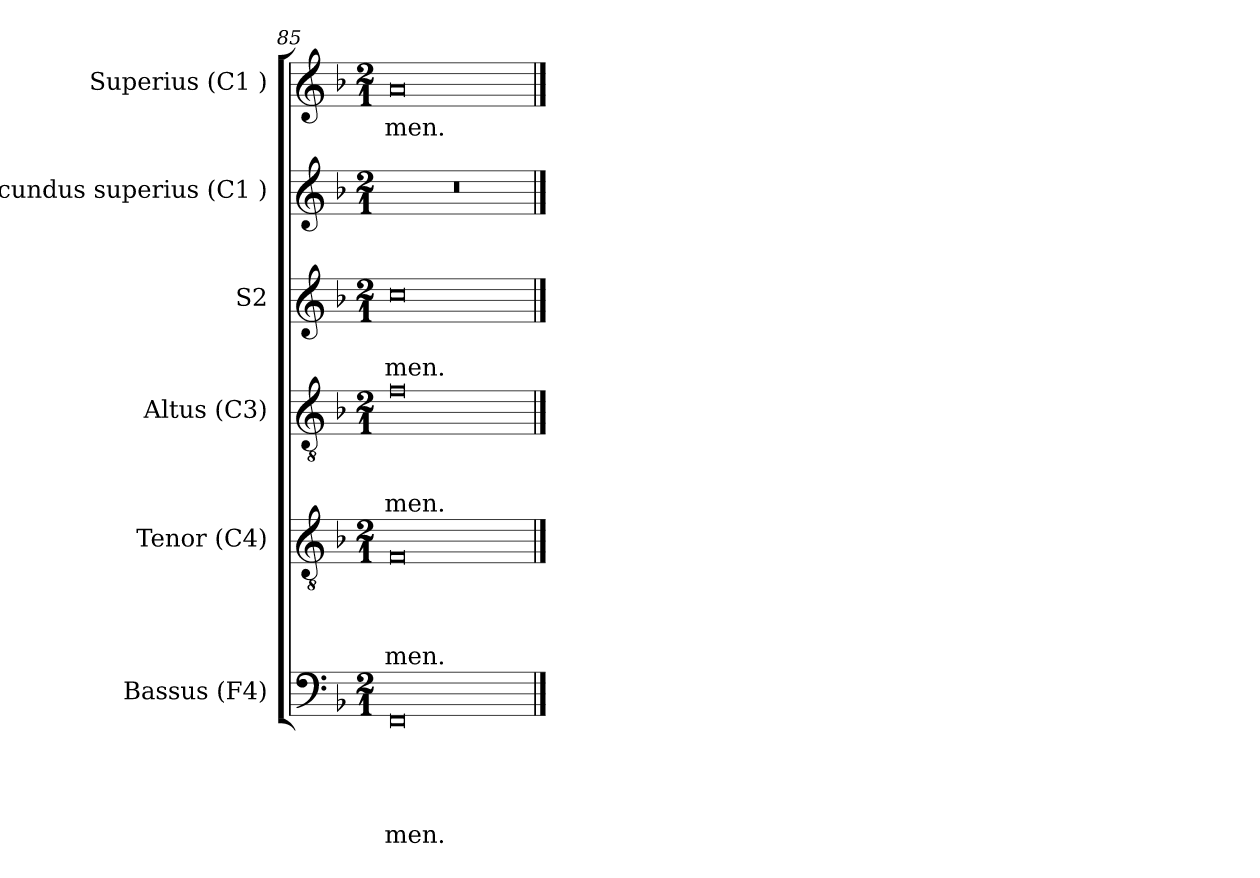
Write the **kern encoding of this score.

**kern	**text	**text	**text	**text	**text	**kern	**text	**text	**text	**text	**kern	**text	**text	**text	**kern	**text	**text	**kern	**kern	**text
*part6	*part6	*part6	*part6	*part6	*part6	*part5	*part5	*part5	*part5	*part5	*part4	*part4	*part4	*part4	*part3	*part3	*part3	*part2	*part1	*part1
*staff6	*staff6	*staff6	*staff6	*staff6	*staff6	*staff5	*staff5	*staff5	*staff5	*staff5	*staff4	*staff4	*staff4	*staff4	*staff3	*staff3	*staff3	*staff2	*staff1	*staff1
*I"Bassus (F4)	*	*	*	*	*	*I"Tenor (C4)	*	*	*	*	*I"Altus (C3)	*	*	*	*I"S2	*	*	*I"Secundus superius (C1 )	*I"Superius (C1 )	*
*I'B.	*	*	*	*	*	*I'T.	*	*	*	*	*I'A.	*	*	*	*I'S2	*	*	*	*I'S.	*
*clefF4	*	*	*	*	*	*clefGv2	*	*	*	*	*clefGv2	*	*	*	*clefG2	*	*	*clefG2	*clefG2	*
*k[b-]	*	*	*	*	*	*k[b-]	*	*	*	*	*k[b-]	*	*	*	*k[b-]	*	*	*k[b-]	*k[b-]	*
*F:	*	*	*	*	*	*F:	*	*	*	*	*F:	*	*	*	*F:	*	*	*F:	*F:	*
*M2/1	*	*	*	*	*	*M2/1	*	*	*	*	*M2/1	*	*	*	*M2/1	*	*	*M2/1	*M2/1	*
=85	=85	=85	=85	=85	=85	=85	=85	=85	=85	=85	=85	=85	=85	=85	=85	=85	=85	=85	=85	=85
!	!	!	!	!	!LO:LY:b	!	!	!	!	!LO:LY:b	!	!	!	!LO:LY:b	!	!	!LO:LY:b	!	!	!LO:LY:b
0FF	.	.	.	.	-men.	0F	.	.	.	-men.	0f	.	.	-men.	0cc	.	-men.	0r	0a	-men.
==	==	==	==	==	==	==	==	==	==	==	==	==	==	==	==	==	==	==	==	==
*-	*-	*-	*-	*-	*-	*-	*-	*-	*-	*-	*-	*-	*-	*-	*-	*-	*-	*-	*-	*-
